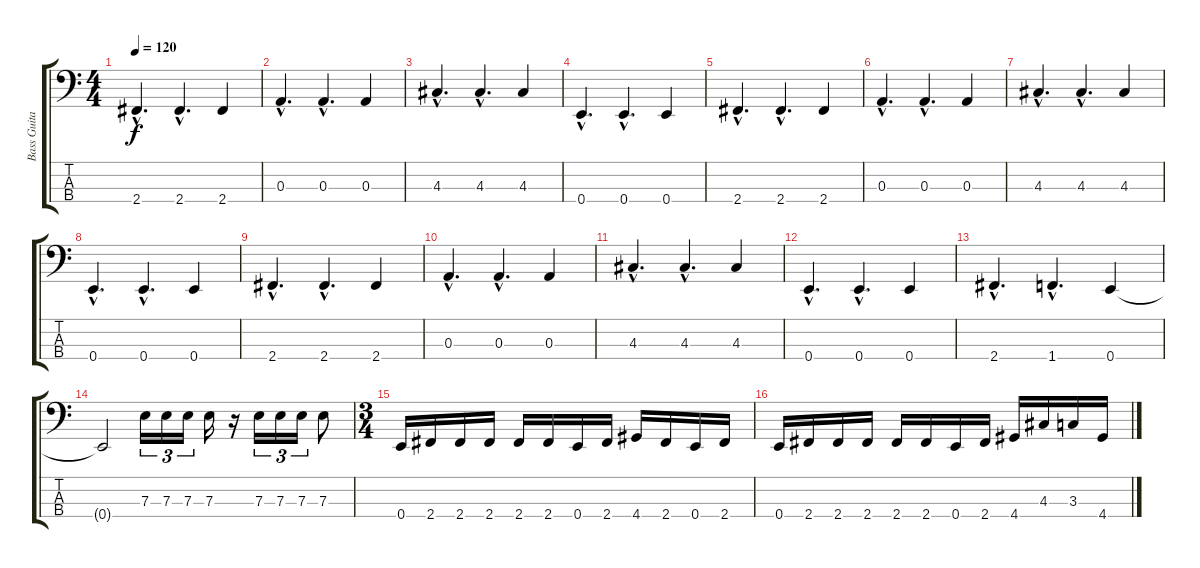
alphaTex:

\track ("Bass Guitar" "Bass Guita") {instrument electricbassfinger}
\staff {score tabs}
\tuning (G2 D2 A1 E1) {hide}
\ts (4 4)
\tempo 120
\clef f4
\ks c
2.4{hac}.4{d dy f} 2.4{hac}.4{d} 2.4.4 |
0.3{hac}.4{d} 0.3{hac}.4{d} 0.3.4 |
4.3{hac}.4{d} 4.3{hac}.4{d} 4.3.4 |
0.4{hac}.4{d} 0.4{hac}.4{d} 0.4.4 |
2.4{hac}.4{d} 2.4{hac}.4{d} 2.4.4 |
0.3{hac}.4{d} 0.3{hac}.4{d} 0.3.4 |
4.3{hac}.4{d} 4.3{hac}.4{d} 4.3.4 |
0.4{hac}.4{d} 0.4{hac}.4{d} 0.4.4 |
2.4{hac}.4{d} 2.4{hac}.4{d} 2.4.4 |
0.3{hac}.4{d} 0.3{hac}.4{d} 0.3.4 |
4.3{hac}.4{d} 4.3{hac}.4{d} 4.3.4 |
0.4{hac}.4{d} 0.4{hac}.4{d} 0.4.4 |
2.4{hac}.4{d} 1.4{hac}.4{d} 0.4.4 |
0.4{t}.2 7.3.16{tu (3 2)} 7.3.16{tu (3 2)} 7.3.16{tu (3 2)} 7.3.16 r.16 7.3.16{tu (3 2)} 7.3.16{tu (3 2)} 7.3.16{tu (3 2)} 7.3.8 |
\ts (3 4)
0.4.16 2.4.16 2.4.16 2.4.16 2.4.16 2.4.16 0.4.16 2.4.16 4.4.16 2.4.16 0.4.16 2.4.16 |
0.4.16 2.4.16 2.4.16 2.4.16 2.4.16 2.4.16 0.4.16 2.4.16 4.4.16 4.3.16 3.3.16 4.4.16
